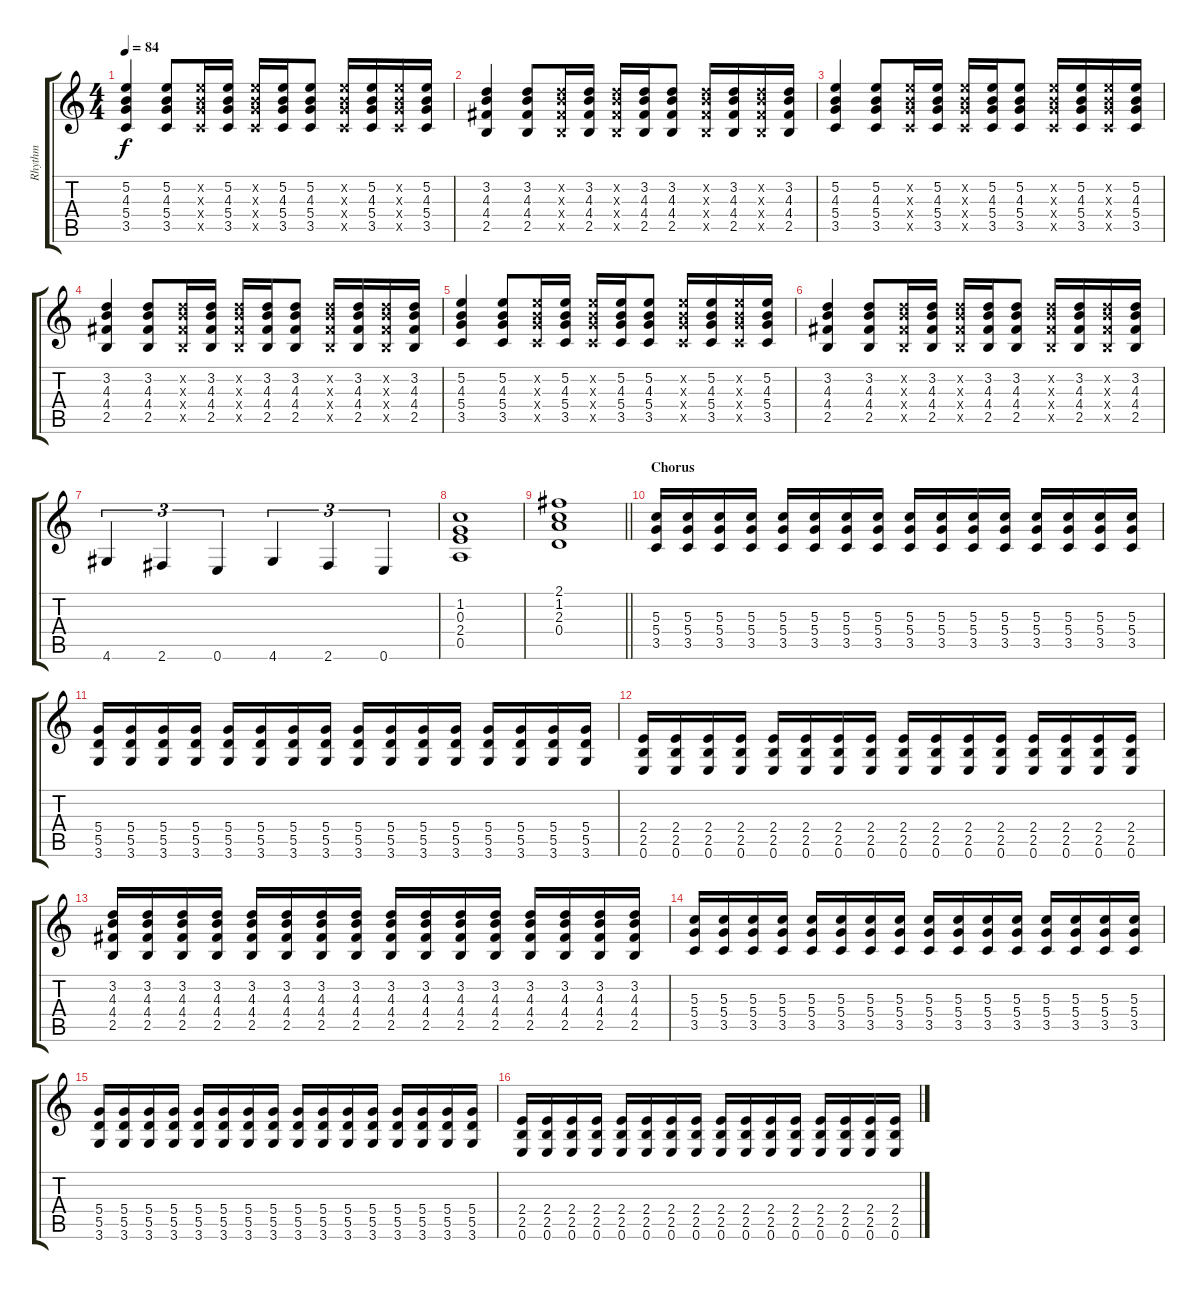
\track ("Rhythm" "Rhythm") {instrument electricguitarclean}
\staff {score tabs}
\tuning (E4 B3 G3 D3 A2 E2) {hide}
\ts (4 4)
\tempo 84
\clef g2
\ks c
(5.2 4.3 5.4 3.5).4{dy f} (5.2 4.3 5.4 3.5).8 (5.2{x} 4.3{x} 5.4{x} 3.5{x}).16 (5.2 4.3 5.4 3.5).16 (5.2{x} 4.3{x} 5.4{x} 3.5{x}).16 (5.2 4.3 5.4 3.5).16 (5.2 4.3 5.4 3.5).8 (5.2{x} 4.3{x} 5.4{x} 3.5{x}).16 (5.2 4.3 5.4 3.5).16 (5.2{x} 4.3{x} 5.4{x} 3.5{x}).16 (5.2 4.3 5.4 3.5).16 |
(3.2 4.3 4.4 2.5).4 (3.2 4.3 4.4 2.5).8 (3.2{x} 4.3{x} 4.4{x} 2.5{x}).16 (3.2 4.3 4.4 2.5).16 (3.2{x} 4.3{x} 4.4{x} 2.5{x}).16 (3.2 4.3 4.4 2.5).16 (3.2 4.3 4.4 2.5).8 (3.2{x} 4.3{x} 4.4{x} 2.5{x}).16 (3.2 4.3 4.4 2.5).16 (3.2{x} 4.3{x} 4.4{x} 2.5{x}).16 (3.2 4.3 4.4 2.5).16 |
(5.2 4.3 5.4 3.5).4 (5.2 4.3 5.4 3.5).8 (5.2{x} 4.3{x} 5.4{x} 3.5{x}).16 (5.2 4.3 5.4 3.5).16 (5.2{x} 4.3{x} 5.4{x} 3.5{x}).16 (5.2 4.3 5.4 3.5).16 (5.2 4.3 5.4 3.5).8 (5.2{x} 4.3{x} 5.4{x} 3.5{x}).16 (5.2 4.3 5.4 3.5).16 (5.2{x} 4.3{x} 5.4{x} 3.5{x}).16 (5.2 4.3 5.4 3.5).16 |
(3.2 4.3 4.4 2.5).4 (3.2 4.3 4.4 2.5).8 (3.2{x} 4.3{x} 4.4{x} 2.5{x}).16 (3.2 4.3 4.4 2.5).16 (3.2{x} 4.3{x} 4.4{x} 2.5{x}).16 (3.2 4.3 4.4 2.5).16 (3.2 4.3 4.4 2.5).8 (3.2{x} 4.3{x} 4.4{x} 2.5{x}).16 (3.2 4.3 4.4 2.5).16 (3.2{x} 4.3{x} 4.4{x} 2.5{x}).16 (3.2 4.3 4.4 2.5).16 |
(5.2 4.3 5.4 3.5).4 (5.2 4.3 5.4 3.5).8 (5.2{x} 4.3{x} 5.4{x} 3.5{x}).16 (5.2 4.3 5.4 3.5).16 (5.2{x} 4.3{x} 5.4{x} 3.5{x}).16 (5.2 4.3 5.4 3.5).16 (5.2 4.3 5.4 3.5).8 (5.2{x} 4.3{x} 5.4{x} 3.5{x}).16 (5.2 4.3 5.4 3.5).16 (5.2{x} 4.3{x} 5.4{x} 3.5{x}).16 (5.2 4.3 5.4 3.5).16 |
(3.2 4.3 4.4 2.5).4 (3.2 4.3 4.4 2.5).8 (3.2{x} 4.3{x} 4.4{x} 2.5{x}).16 (3.2 4.3 4.4 2.5).16 (3.2{x} 4.3{x} 4.4{x} 2.5{x}).16 (3.2 4.3 4.4 2.5).16 (3.2 4.3 4.4 2.5).8 (3.2{x} 4.3{x} 4.4{x} 2.5{x}).16 (3.2 4.3 4.4 2.5).16 (3.2{x} 4.3{x} 4.4{x} 2.5{x}).16 (3.2 4.3 4.4 2.5).16 |
4.6.4{tu (3 2)} 2.6.4{tu (3 2)} 0.6.4{tu (3 2)} 4.6.4{tu (3 2)} 2.6.4{tu (3 2)} 0.6.4{tu (3 2)} |
(1.2 0.3 2.4 0.5).1 |
\barLineRight lightlight
(2.1 1.2 2.3 0.4).1 |
\section ("" "Chorus")
(5.3 5.4 3.5).16{instrument overdrivenguitar} (5.3 5.4 3.5).16 (5.3 5.4 3.5).16 (5.3 5.4 3.5).16 (5.3 5.4 3.5).16 (5.3 5.4 3.5).16 (5.3 5.4 3.5).16 (5.3 5.4 3.5).16 (5.3 5.4 3.5).16 (5.3 5.4 3.5).16 (5.3 5.4 3.5).16 (5.3 5.4 3.5).16 (5.3 5.4 3.5).16 (5.3 5.4 3.5).16 (5.3 5.4 3.5).16 (5.3 5.4 3.5).16 |
(5.4 5.5 3.6).16 (5.4 5.5 3.6).16 (5.4 5.5 3.6).16 (5.4 5.5 3.6).16 (5.4 5.5 3.6).16 (5.4 5.5 3.6).16 (5.4 5.5 3.6).16 (5.4 5.5 3.6).16 (5.4 5.5 3.6).16 (5.4 5.5 3.6).16 (5.4 5.5 3.6).16 (5.4 5.5 3.6).16 (5.4 5.5 3.6).16 (5.4 5.5 3.6).16 (5.4 5.5 3.6).16 (5.4 5.5 3.6).16 |
(2.4 2.5 0.6).16 (2.4 2.5 0.6).16 (2.4 2.5 0.6).16 (2.4 2.5 0.6).16 (2.4 2.5 0.6).16 (2.4 2.5 0.6).16 (2.4 2.5 0.6).16 (2.4 2.5 0.6).16 (2.4 2.5 0.6).16 (2.4 2.5 0.6).16 (2.4 2.5 0.6).16 (2.4 2.5 0.6).16 (2.4 2.5 0.6).16 (2.4 2.5 0.6).16 (2.4 2.5 0.6).16 (2.4 2.5 0.6).16 |
(3.2 4.3 4.4 2.5).16 (3.2 4.3 4.4 2.5).16 (3.2 4.3 4.4 2.5).16 (3.2 4.3 4.4 2.5).16 (3.2 4.3 4.4 2.5).16 (3.2 4.3 4.4 2.5).16 (3.2 4.3 4.4 2.5).16 (3.2 4.3 4.4 2.5).16 (3.2 4.3 4.4 2.5).16 (3.2 4.3 4.4 2.5).16 (3.2 4.3 4.4 2.5).16 (3.2 4.3 4.4 2.5).16 (3.2 4.3 4.4 2.5).16 (3.2 4.3 4.4 2.5).16 (3.2 4.3 4.4 2.5).16 (3.2 4.3 4.4 2.5).16 |
(5.3 5.4 3.5).16 (5.3 5.4 3.5).16 (5.3 5.4 3.5).16 (5.3 5.4 3.5).16 (5.3 5.4 3.5).16 (5.3 5.4 3.5).16 (5.3 5.4 3.5).16 (5.3 5.4 3.5).16 (5.3 5.4 3.5).16 (5.3 5.4 3.5).16 (5.3 5.4 3.5).16 (5.3 5.4 3.5).16 (5.3 5.4 3.5).16 (5.3 5.4 3.5).16 (5.3 5.4 3.5).16 (5.3 5.4 3.5).16 |
(5.4 5.5 3.6).16 (5.4 5.5 3.6).16 (5.4 5.5 3.6).16 (5.4 5.5 3.6).16 (5.4 5.5 3.6).16 (5.4 5.5 3.6).16 (5.4 5.5 3.6).16 (5.4 5.5 3.6).16 (5.4 5.5 3.6).16 (5.4 5.5 3.6).16 (5.4 5.5 3.6).16 (5.4 5.5 3.6).16 (5.4 5.5 3.6).16 (5.4 5.5 3.6).16 (5.4 5.5 3.6).16 (5.4 5.5 3.6).16 |
(2.4 2.5 0.6).16 (2.4 2.5 0.6).16 (2.4 2.5 0.6).16 (2.4 2.5 0.6).16 (2.4 2.5 0.6).16 (2.4 2.5 0.6).16 (2.4 2.5 0.6).16 (2.4 2.5 0.6).16 (2.4 2.5 0.6).16 (2.4 2.5 0.6).16 (2.4 2.5 0.6).16 (2.4 2.5 0.6).16 (2.4 2.5 0.6).16 (2.4 2.5 0.6).16 (2.4 2.5 0.6).16 (2.4 2.5 0.6).16
